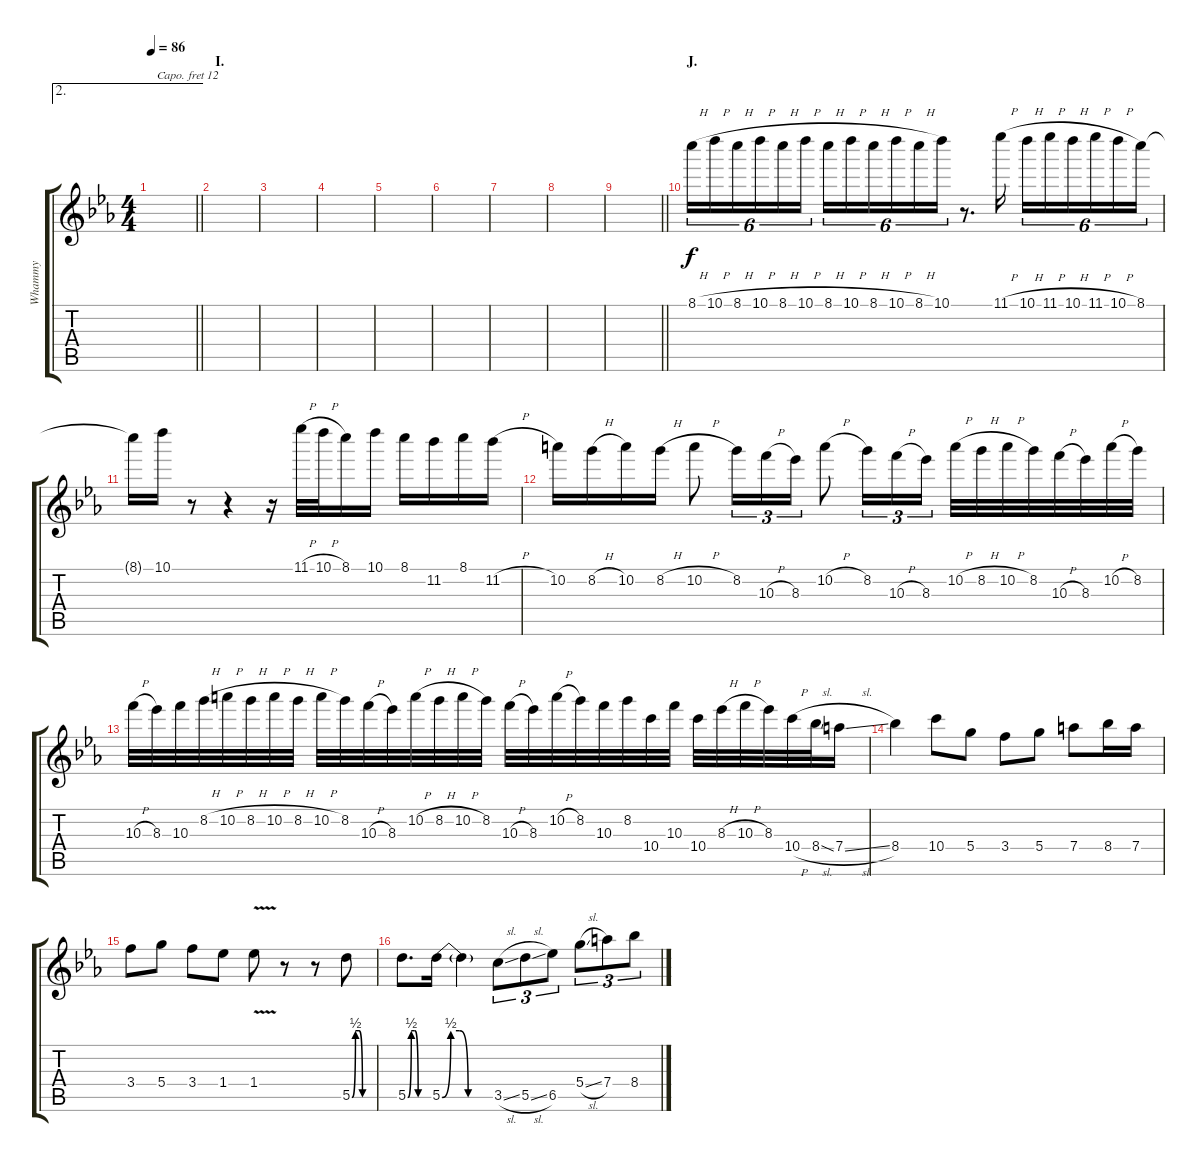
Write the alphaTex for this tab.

\track ("Whammy" "Whammy") {instrument distortionguitar}
\staff {score tabs}
\capo 12
\tuning (E4 B3 G3 D3 A2 E2) {hide}
\ae 2
\ts (4 4)
\tempo 86
\clef g2
\barLineRight lightlight
\ks eb
|
\section ("" "I.")
|
|
|
|
|
|
|
\barLineRight lightlight
|
\section ("" "J.")
8.1{h}.16{tu (6 4) volume 13} 10.1{h}.16{tu (6 4)} 8.1{h}.16{tu (6 4)} 10.1{h}.16{tu (6 4)} 8.1{h}.16{tu (6 4)} 10.1{h}.16{tu (6 4)} 8.1{h}.16{tu (6 4)} 10.1{h}.16{tu (6 4)} 8.1{h}.16{tu (6 4)} 10.1{h}.16{tu (6 4)} 8.1{h}.16{tu (6 4)} 10.1.16{tu (6 4)} r.8{d} 11.1{h}.16 10.1{h}.16{tu (6 4)} 11.1{h}.16{tu (6 4)} 10.1{h}.16{tu (6 4)} 11.1{h}.16{tu (6 4)} 10.1{h}.16{tu (6 4)} 8.1.16{tu (6 4)} |
8.1{t}.16 10.1.16 r.8 r.4 r.16 11.1{h}.32 10.1{h}.32 8.1.16 10.1.16 8.1.16 11.2.16 8.1.16 11.2{h}.16 |
10.2.16 8.2{h}.16 10.2.16 8.2{h}.16 10.2{h}.8 8.2.16{tu (3 2)} 10.3{h}.16{tu (3 2)} 8.3.16{tu (3 2)} 10.2{h}.8 8.2.16{tu (3 2)} 10.3{h}.16{tu (3 2)} 8.3.16{tu (3 2)} 10.2{h}.32 8.2{h}.32 10.2{h}.32 8.2.32 10.3{h}.32 8.3.32 10.2{h}.32 8.2.32 |
10.3{h}.32 8.3.32 10.3.32 8.2{h}.32 10.2{h}.32 8.2{h}.32 10.2{h}.32 8.2{h}.32 10.2{h}.32 8.2.32 10.3{h}.32 8.3.32 10.2{h}.32 8.2{h}.32 10.2{h}.32 8.2.32 10.3{h}.32 8.3.32 10.2{h}.32 8.2.32 10.3.32 8.2.32 10.4.32 10.3.32 10.4.32 8.3{h}.32 10.3{h}.32 8.3.32 10.4{h}.32 8.4{sl}.32 7.4{sl}.16 |
8.4.4 10.4.8 5.4.8 3.4.8 5.4.8 7.4.8 8.4.16 7.4.16 |
3.4.8 5.4.8 3.4.8 1.4.8 1.4{v}.8 r.8 r.8 5.5{be (custom 0 0 10 2 20 2 30 0 60 0)}.8 |
5.5{be (custom 0 0 10 2 20 2 30 0 60 0)}.8{d} 5.5{be (custom 0 0 10 2 20 2 30 0 60 0)}.16 5.5{t}.4 3.5{sl}.8{tu (3 2)} 5.5{sl}.8{tu (3 2)} 6.5.8{tu (3 2)} 5.4{sl}.8{tu (3 2)} 7.4.8{tu (3 2)} 8.4{sl}.8{tu (3 2)}
